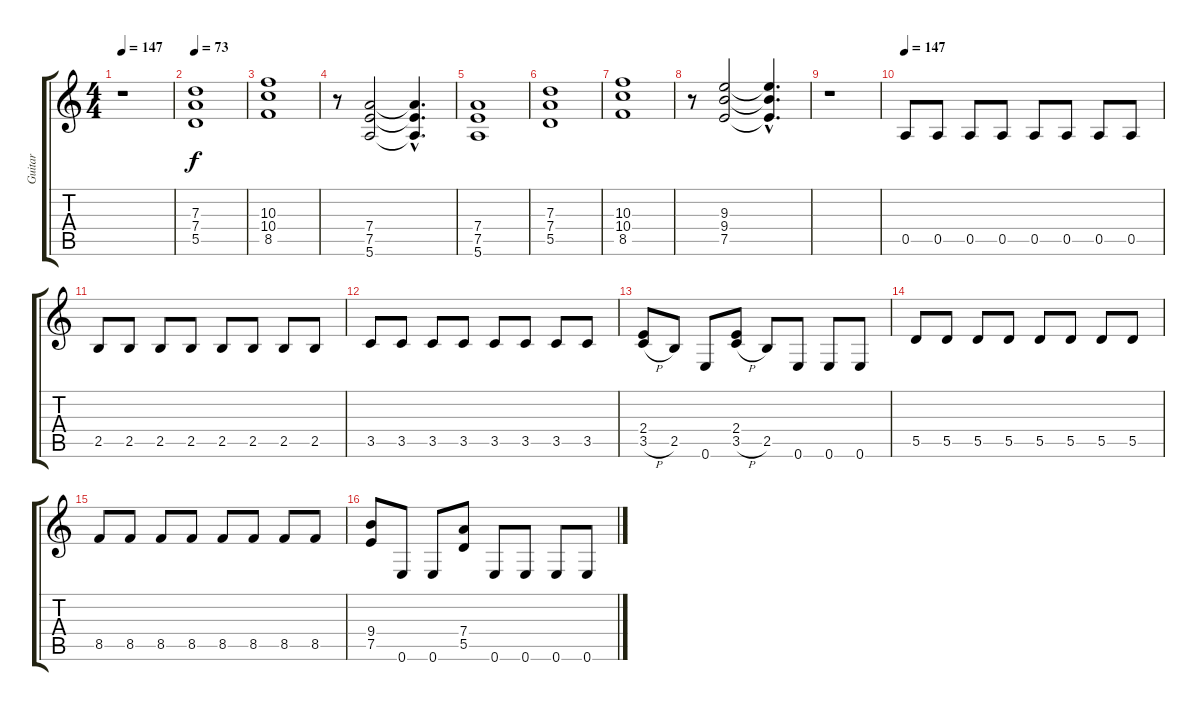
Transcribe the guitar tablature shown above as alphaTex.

\track ("Guitar" "Guitar") {instrument distortionguitar}
\staff {score tabs}
\tuning (E4 B3 G3 D3 A2 E2) {hide}
\ts (4 4)
\tempo 147
\tempo 76
\tempo 147
\clef g2
\ks c
r.1{dy f instrument distortionguitar} |
\tempo 76
\tempo 73
(7.3 7.4 5.5).1 |
(10.3 10.4 8.5).1 |
r.8 (7.4 7.5 5.6).2 (7.4{hac t} 7.5{hac t} 5.6{hac t}).4{d} |
(7.4 7.5 5.6).1 |
(7.3 7.4 5.5).1 |
(10.3 10.4 8.5).1 |
r.8 (9.3 9.4 7.5).2 (9.3{hac t} 9.4{hac t} 7.5{hac t}).4{d} |
r.1 |
\tempo 147
0.5.8 0.5.8 0.5.8 0.5.8 0.5.8 0.5.8 0.5.8 0.5.8 |
2.5.8 2.5.8 2.5.8 2.5.8 2.5.8 2.5.8 2.5.8 2.5.8 |
3.5.8 3.5.8 3.5.8 3.5.8 3.5.8 3.5.8 3.5.8 3.5.8 |
(2.4 3.5{h}).8 2.5.8 0.6.8 (2.4 3.5{h}).8 2.5.8 0.6.8 0.6.8 0.6.8 |
5.5.8 5.5.8 5.5.8 5.5.8 5.5.8 5.5.8 5.5.8 5.5.8 |
8.5.8 8.5.8 8.5.8 8.5.8 8.5.8 8.5.8 8.5.8 8.5.8 |
(9.4 7.5).8 0.6.8 0.6.8 (7.4 5.5).8 0.6.8 0.6.8 0.6.8 0.6.8
